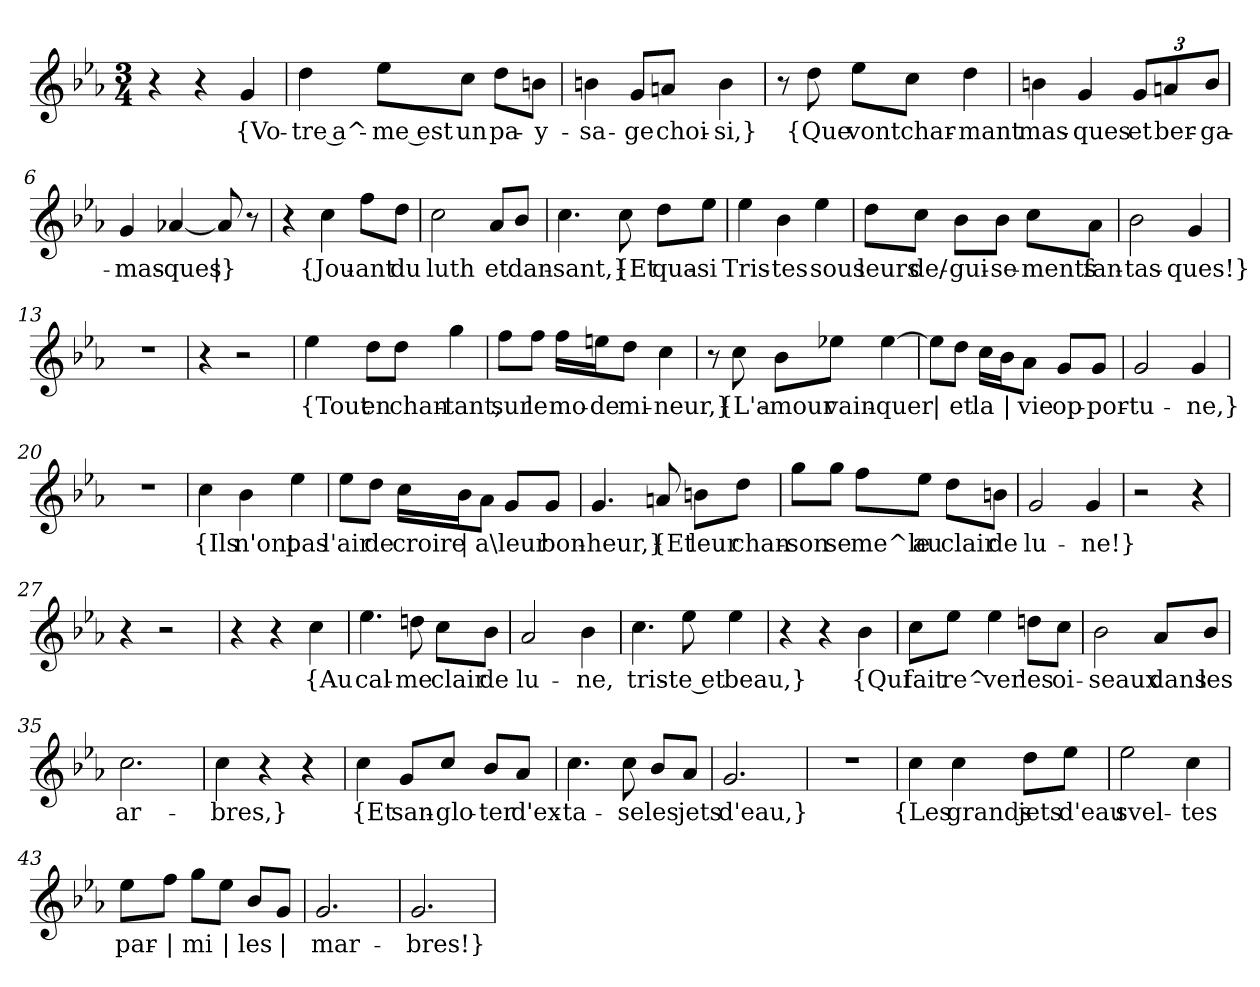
**kern	**text
*part1	*part1
*staff1	*staff1
*clefG2	*
*k[b-e-a-]	*
*M3/4	*
=1	=1
4r	.
4r	.
!	!LO:LY:b
4g/	{Vo-
=2	=2
!	!LO:LY:b
4dd\	-tre a^-
!	!LO:LY:b
8ee-\L	-me est
!	!LO:LY:b
8cc\J	un
!	!LO:LY:b
8dd\L	pa-
!	!LO:LY:b
8bn\J	-y-
=3	=3
!	!LO:LY:b
4bn\	-sa-
!	!LO:LY:b
8g/L	-ge
!	!LO:LY:b
8an/J	choi-
!	!LO:LY:b
4b\	-si,}
=4	=4
8r	.
!	!LO:LY:b
8dd\	{Que
!	!LO:LY:b
8ee-\L	vont
!	!LO:LY:b
8cc\J	char-
!	!LO:LY:b
4dd\	-mant
!!LO:LB:g=z
=5	=5
!	!LO:LY:b
4bn\	mas-
!	!LO:LY:b
4g/	-ques
*Xbrackettup	*
!	!LO:LY:b
12g/L	et
!	!LO:LY:b
12an/	ber-
!	!LO:LY:b
12b/J	-ga-
=6	=6
!	!LO:LY:b
4g/	-mas-
!	!LO:LY:b
[4a-X/	-ques
!	!LO:LY:b
8a-/]	|}
8r	.
=7	=7
4r	.
!	!LO:LY:b
4cc\	{Jou-
!	!LO:LY:b
8ff\L	-ant
!	!LO:LY:b
8dd\J	du
=8	=8
!	!LO:LY:b
2cc\	luth
!	!LO:LY:b
8a-/L	et
!	!LO:LY:b
8b-/J	dan-
=9	=9
!	!LO:LY:b
4.cc\	-sant,}
!	!LO:LY:b
8cc\	{Et
!	!LO:LY:b
8dd\L	qua-
!	!LO:LY:b
8ee-\J	-si
!!LO:LB:g=z
=10	=10
!	!LO:LY:b
4ee-\	Tris-
!	!LO:LY:b
4b-\	-tes
!	!LO:LY:b
4ee-\	sous
=11	=11
!	!LO:LY:b
8dd\L	leurs
!	!LO:LY:b
8cc\J	de/-
!	!LO:LY:b
8b-\L	-gui-
!	!LO:LY:b
8b-\J	-se-
!	!LO:LY:b
8cc\L	-ments
!	!LO:LY:b
8a-\J	fan-
=12	=12
!	!LO:LY:b
2b-\	-tas-
!	!LO:LY:b
4g/	-ques!}
=13	=13
2.r	.
=14	=14
4r	.
2r	.
=15	=15
!	!LO:LY:b
4ee-\	{Tout
!	!LO:LY:b
8dd\L	en
!	!LO:LY:b
8dd\J	chan-
!	!LO:LY:b
4gg\	-tant,
!!LO:LB:g=z
=16	=16
!	!LO:LY:b
8ff\L	sur
!	!LO:LY:b
8ff\J	le
!	!LO:LY:b
16ff\LL	mo-
!	!LO:LY:b
16een\J	-de
!	!LO:LY:b
8dd\J	mi-
!	!LO:LY:b
4cc\	-neur,}
=17	=17
8r	.
!	!LO:LY:b
8cc\	{L'a-
!	!LO:LY:b
8b-\L	-mour
!	!LO:LY:b
8ee-X\J	vain-
!	!LO:LY:b
[4ee-\	-quer
=18	=18
!	!LO:LY:b
8ee-\L]	|
!	!LO:LY:b
8dd\J	et
!	!LO:LY:b
16cc\LL	la
!	!LO:LY:b
16b-\J	|
!	!LO:LY:b
8a-\J	vie
!	!LO:LY:b
8g/L	op-
!	!LO:LY:b
8g/J	-por-
=19	=19
!	!LO:LY:b
2g/	-tu-
!	!LO:LY:b
4g/	-ne,}
=20	=20
2.r	.
!!LO:LB:g=z
=21	=21
!	!LO:LY:b
4cc\	{Ils
!	!LO:LY:b
4b-\	n'ont
!	!LO:LY:b
4ee-\	pas
=22	=22
!	!LO:LY:b
8ee-\L	l'air
!	!LO:LY:b
8dd\J	de
!	!LO:LY:b
16cc\LL	croire
!	!LO:LY:b
16b-\J	|
!	!LO:LY:b
8a-\J	a\
!	!LO:LY:b
8g/L	leur
!	!LO:LY:b
8g/J	bon-
=23	=23
!	!LO:LY:b
4.g/	-heur,}
!	!LO:LY:b
8an/	{Et
!	!LO:LY:b
8bn\L	leur
!	!LO:LY:b
8dd\J	chan-
=24	=24
!	!LO:LY:b
8gg\L	-son
!	!LO:LY:b
8gg\J	se
!	!LO:LY:b
8ff\L	me^le
!	!LO:LY:b
8ee-\J	au
!	!LO:LY:b
8dd\L	clair
!	!LO:LY:b
8bn\J	de
=25	=25
!	!LO:LY:b
2g/	lu-
!	!LO:LY:b
4g/	-ne!}
!!LO:LB:g=z
=26	=26
2r	.
4r	.
=27	=27
4r	.
2r	.
=28	=28
4r	.
4r	.
!	!LO:LY:b
4cc\	{Au
=29	=29
!	!LO:LY:b
4.ee-\	cal-
!	!LO:LY:b
8ddn\	-me
!	!LO:LY:b
8cc\L	clair
!	!LO:LY:b
8b-\J	de
=30	=30
!	!LO:LY:b
2a-/	lu-
!	!LO:LY:b
4b-\	-ne,
=31	=31
!	!LO:LY:b
4.cc\	tris-
!	!LO:LY:b
8ee-\	-te et
!	!LO:LY:b
4ee-\	beau,}
=32	=32
4r	.
4r	.
!	!LO:LY:b
4b-\	{Qui
=33	=33
!	!LO:LY:b
8cc\L	fait
!	!LO:LY:b
8ee-\J	re^-
!	!LO:LY:b
4ee-\	-ver
!	!LO:LY:b
8ddn\L	les
!	!LO:LY:b
8cc\J	oi-
!!LO:LB:g=z
=34	=34
!	!LO:LY:b
2b-\	-seaux
!	!LO:LY:b
8a-/L	dans
!	!LO:LY:b
8b-/J	les
=35	=35
!	!LO:LY:b
2.cc\	ar-
=36	=36
!	!LO:LY:b
4cc\	-bres,}
4r	.
4r	.
=37	=37
!	!LO:LY:b
4cc\	{Et
!	!LO:LY:b
8g/L	san-
!	!LO:LY:b
8cc/J	-glo-
!	!LO:LY:b
8b-/L	-ter
!	!LO:LY:b
8a-/J	d'ex-
=38	=38
!	!LO:LY:b
4.cc\	-ta-
!	!LO:LY:b
8cc\	-se
!	!LO:LY:b
8b-/L	les
!	!LO:LY:b
8a-/J	jets
=39	=39
!	!LO:LY:b
2.g/	d'eau,}
=40	=40
2.r	.
!!LO:LB:g=z
=41	=41
!	!LO:LY:b
4cc\	{Les
!	!LO:LY:b
4cc\	grands
!	!LO:LY:b
8dd\L	jets
!	!LO:LY:b
8ee-\J	d'eau
=42	=42
!	!LO:LY:b
2ee-\	svel-
!	!LO:LY:b
4cc\	-tes
=43	=43
!	!LO:LY:b
8ee-\L	par-
!	!LO:LY:b
8ff\J	|
!	!LO:LY:b
8gg\L	-mi
!	!LO:LY:b
8ee-\J	|
!	!LO:LY:b
8b-/L	les
!	!LO:LY:b
8g/J	|
=44	=44
!	!LO:LY:b
2.g/	mar-
=45	=45
!	!LO:LY:b
2.g/	-bres!}
=	=
*-	*-
